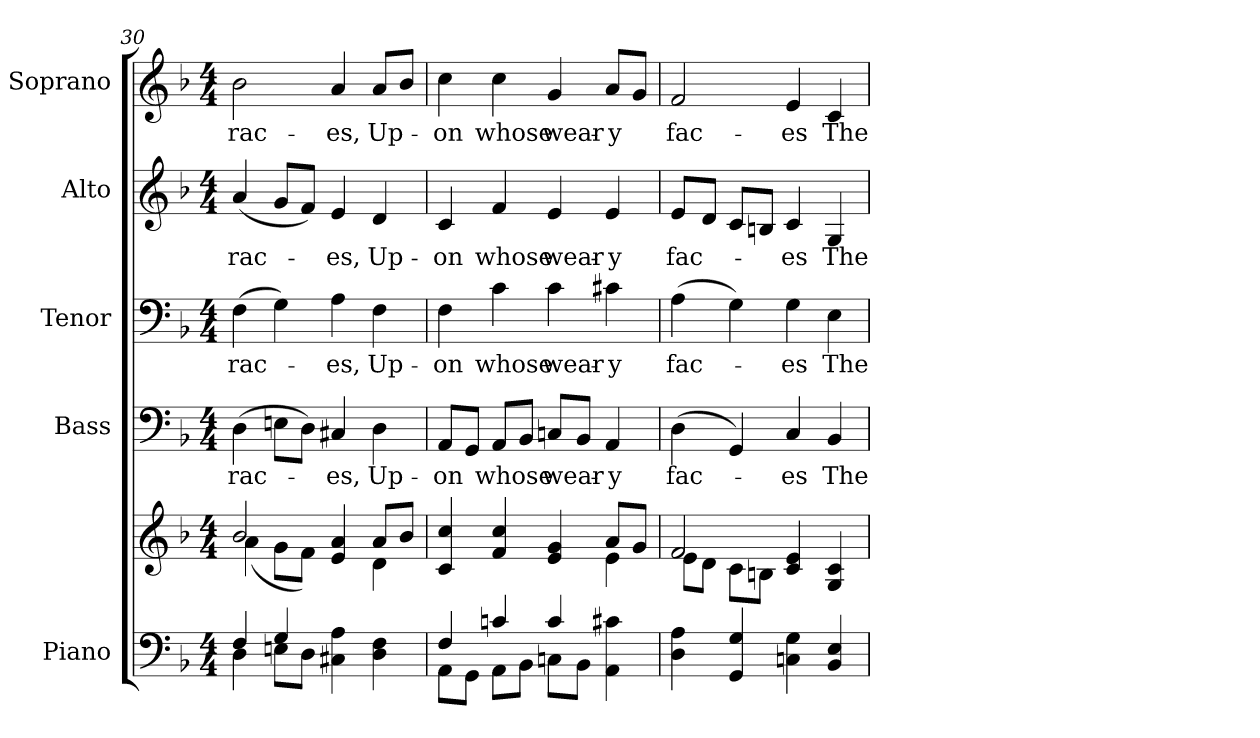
**kern	**kern	**kern	**text	**kern	**text	**kern	**text	**kern	**text
*part5	*part5	*part4	*part4	*part3	*part3	*part2	*part2	*part1	*part1
*staff6	*staff5	*staff4	*staff4	*staff3	*staff3	*staff2	*staff2	*staff1	*staff1
*I"Piano	*	*I"Bass	*	*I"Tenor	*	*I"Alto	*	*I"Soprano	*
*I'Pno.	*	*I'B.	*	*I'T.	*	*I'A.	*	*I'S.	*
*clefF4	*clefG2	*clefF4	*	*clefF4	*	*clefG2	*	*clefG2	*
*k[b-]	*k[b-]	*k[b-]	*	*k[b-]	*	*k[b-]	*	*k[b-]	*
*F:	*F:	*F:	*	*F:	*	*F:	*	*F:	*
*M4/4	*M4/4	*M4/4	*	*M4/4	*	*M4/4	*	*M4/4	*
=30	=30	=30	=30	=30	=30	=30	=30	=30	=30
*^	*^	*	*	*	*	*	*	*	*
!	!	!	!	!	!LO:LY:b:color=#000000	!	!	!	!	!	!
!	!	!	!	!	!	!	!LO:LY:b:color=#000000	!	!	!	!
!	!	!	!	!	!	!	!	!	!LO:LY:b:color=#000000	!	!
!	!	!	!	!	!	!	!	!	!	!	!LO:LY:b:color=#000000
4Fi/	4Di\	2b-i/	(4ai\	(4Di\	rac-	(4Fi\	rac-	(4ai/	rac-	2b-i\	rac-
4Gi/	8Eni\L	.	8gi\L	8Eni\L	.	4Gi\)	.	8gi/L	.	.	.
.	8Di\J	.	8fi\J)	8Di\J)	.	.	.	8fi/J)	.	.	.
!	!	!	!	!	!LO:LY:b:color=#000000	!	!	!	!	!	!
!	!	!	!	!	!	!	!LO:LY:b:color=#000000	!	!	!	!
!	!	!	!	!	!	!	!	!	!LO:LY:b:color=#000000	!	!
!	!	!	!	!	!	!	!	!	!	!	!LO:LY:b:color=#000000
4C#Xi\ 4Ai	2ryy	4ei/ 4ai	4ryy	4C#Xi/	-es,	4Ai\	-es,	4ei/	-es,	4ai/	-es,
!	!	!	!	!	!LO:LY:b:color=#000000	!	!	!	!	!	!
!	!	!	!	!	!	!	!LO:LY:b:color=#000000	!	!	!	!
!	!	!	!	!	!	!	!	!	!LO:LY:b:color=#000000	!	!
!	!	!	!	!	!	!	!	!	!	!	!LO:LY:b:color=#000000
4Di\ 4Fi	.	8ai/L	4di\	4Di\	Up-	4Fi\	Up-	4di/	Up-	8ai/L	Up-
.	.	8b-i/J	.	.	.	.	.	.	.	8b-i/J	.
!!LO:PB:g=z
=31	=31	=31	=31	=31	=31	=31	=31	=31	=31	=31	=31
!	!	!	!	!	!LO:LY:b:color=#000000	!	!	!	!	!	!
!	!	!	!	!	!	!	!LO:LY:b:color=#000000	!	!	!	!
!	!	!	!	!	!	!	!	!	!LO:LY:b:color=#000000	!	!
!	!	!	!	!	!	!	!	!	!	!	!LO:LY:b:color=#000000
4Fi/	8AAi\L	4ci/ 4cci	2ryy	8AAi/L	-on	4Fi\	-on	4ci/	-on	4cci\	-on
.	8GGi\J	.	.	8GGi/J	.	.	.	.	.	.	.
!	!	!	!	!	!LO:LY:b:color=#000000	!	!	!	!	!	!
!	!	!	!	!	!	!	!LO:LY:b:color=#000000	!	!	!	!
!	!	!	!	!	!	!	!	!	!LO:LY:b:color=#000000	!	!
!	!	!	!	!	!	!	!	!	!	!	!LO:LY:b:color=#000000
4cni/	8AAi\L	4fi/ 4cci	.	8AAi/L	whose	4ci\	whose	4fi/	whose	4cci\	whose
.	8BB-i\J	.	.	8BB-i/J	.	.	.	.	.	.	.
!	!	!	!	!	!LO:LY:b:color=#000000	!	!	!	!	!	!
!	!	!	!	!	!	!	!LO:LY:b:color=#000000	!	!	!	!
!	!	!	!	!	!	!	!	!	!LO:LY:b:color=#000000	!	!
!	!	!	!	!	!	!	!	!	!	!	!LO:LY:b:color=#000000
4ci/	8Cni\L	4ei/ 4gi	4ryy	8Cni/L	wear-	4ci\	wear-	4ei/	wear-	4gi/	wear-
.	8BB-i\J	.	.	8BB-i/J	.	.	.	.	.	.	.
!	!	!	!	!	!LO:LY:b:color=#000000	!	!	!	!	!	!
!	!	!	!	!	!	!	!LO:LY:b:color=#000000	!	!	!	!
!	!	!	!	!	!	!	!	!	!LO:LY:b:color=#000000	!	!
!	!	!	!	!	!	!	!	!	!	!	!LO:LY:b:color=#000000
4AAi\ 4c#Xi	4ryy	8ai/L	4ei\	4AAi/	-y	4c#Xi\	-y	4ei/	-y	8ai/L	-y
.	.	8gi/J	.	.	.	.	.	.	.	8gi/J	.
*v	*v	*	*	*	*	*	*	*	*	*	*
=32	=32	=32	=32	=32	=32	=32	=32	=32	=32	=32
!	!	!	!	!LO:LY:b:color=#000000	!	!	!	!	!	!
!	!	!	!	!	!	!LO:LY:b:color=#000000	!	!	!	!
!	!	!	!	!	!	!	!	!LO:LY:b:color=#000000	!	!
!	!	!	!	!	!	!	!	!	!	!LO:LY:b:color=#000000
4Di\ 4Ai	2fi/	8ei\L	(4Di\	fac-	(4Ai\	fac-	8ei/L	fac-	2fi/	fac-
.	.	8di\J	.	.	.	.	8di/J	.	.	.
4GGi/ 4Gi	.	8ci\L	4GGi/)	.	4Gi\)	.	8ci/L	.	.	.
.	.	8Bni\J	.	.	.	.	8Bni/J	.	.	.
!	!	!	!	!LO:LY:b:color=#000000	!	!	!	!	!	!
!	!	!	!	!	!	!LO:LY:b:color=#000000	!	!	!	!
!	!	!	!	!	!	!	!	!LO:LY:b:color=#000000	!	!
!	!	!	!	!	!	!	!	!	!	!LO:LY:b:color=#000000
4Cni\ 4Gi	4ci/ 4ei	2ryy	4Ci/	-es	4Gi\	-es	4ci/	-es	4ei/	-es
!	!	!	!	!LO:LY:b:color=#000000	!	!	!	!	!	!
!	!	!	!	!	!	!LO:LY:b:color=#000000	!	!	!	!
!	!	!	!	!	!	!	!	!LO:LY:b:color=#000000	!	!
!	!	!	!	!	!	!	!	!	!	!LO:LY:b:color=#000000
4BB-i/ 4Ei	4Gi/ 4ci	.	4BB-i/	The	4Ei\	The	4Gi/	The	4ci/	The
*	*v	*v	*	*	*	*	*	*	*	*
=	=	=	=	=	=	=	=	=	=
*-	*-	*-	*-	*-	*-	*-	*-	*-	*-
